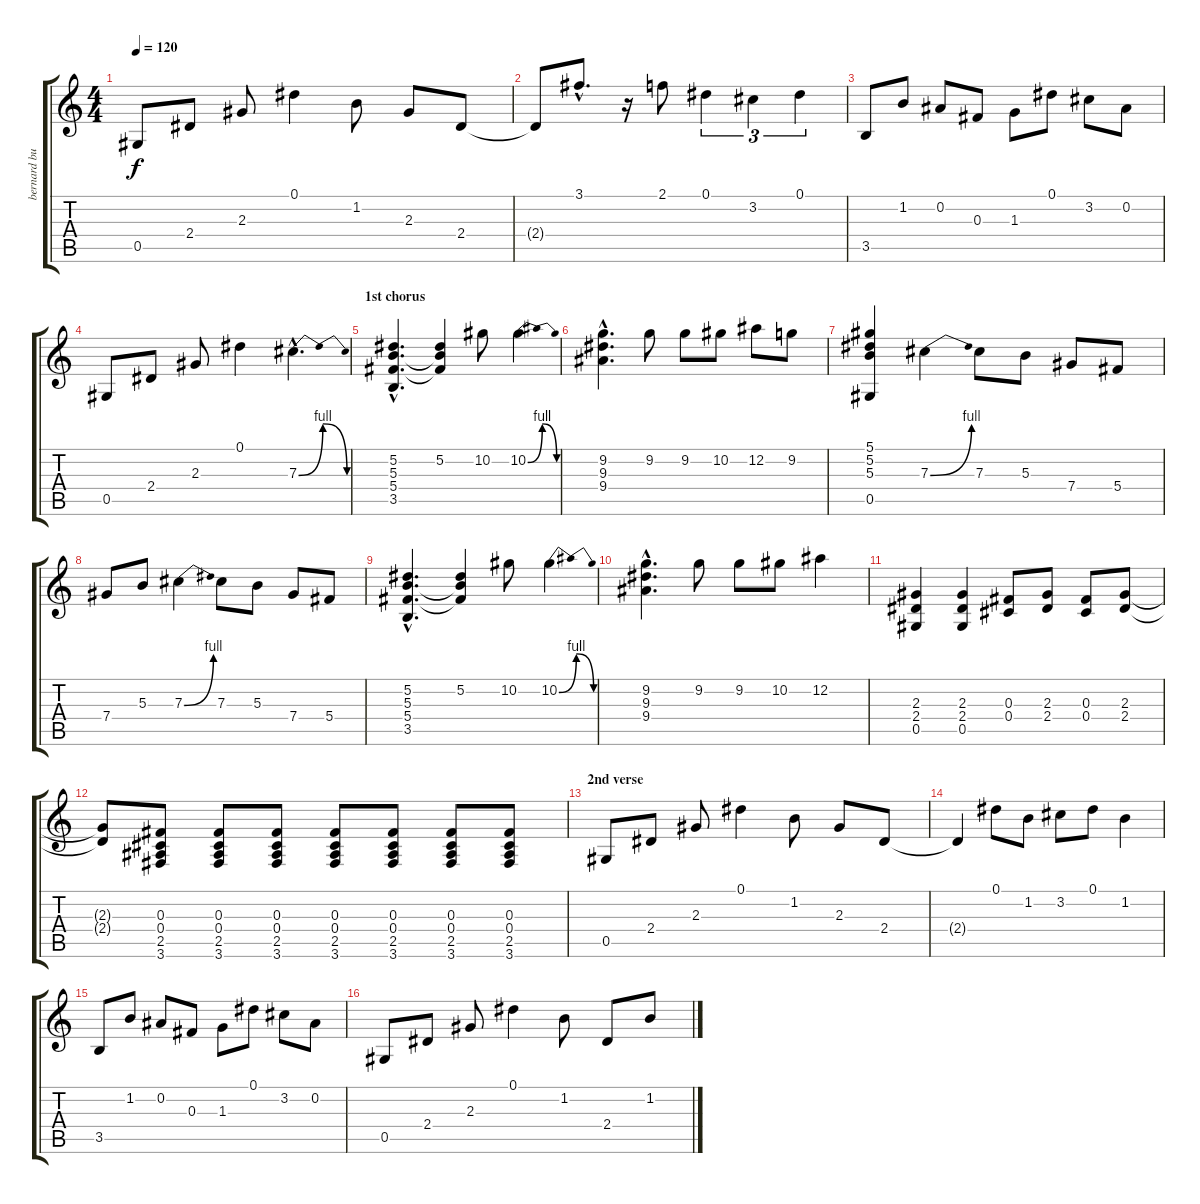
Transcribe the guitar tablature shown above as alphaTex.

\track ("bernard butler" "bernard bu") {instrument overdrivenguitar}
\staff {score tabs}
\tuning (Eb4 Bb3 Gb3 Db3 Ab2 Eb2) {hide}
\ts (4 4)
\tempo 120
\clef g2
\ks c
0.5.8{dy f} 2.4.8 2.3.8 0.1.4 1.2.8 2.3.8 2.4.8 |
2.4{t}.8 3.1{hac}.8{d} r.16 2.1.8 0.1.4{tu (3 2)} 3.2.4{tu (3 2)} 0.1.4{tu (3 2)} |
3.5.8 1.2.8 0.2.8 0.3.8 1.3.8 0.1.8 3.2.8 0.2.8 |
0.5.8 2.4.8 2.3.8 0.1.4 7.3{be (bendrelease 0 0 34 4 34 4 60 0) hac}.4{d} |
\section ("" "1st chorus")
(5.2{hac} 5.3{hac} 5.4{hac} 3.5{hac}).4{d} (5.2 5.3{t} 5.4{t}).4 10.2.8 10.2{be (bendrelease 0 0 30 4 30 4 60 0)}.4 |
(9.2{hac} 9.3{hac} 9.4{hac}).4{d} 9.2.8 9.2.8 10.2.8 12.2.8 9.2.8 |
(5.1 5.2 5.3 0.5).4 7.3{be (bend 0 0 60 4)}.4 7.3.8 5.3.8 7.4.8 5.4.8 |
7.4.8 5.3.8 7.3{be (bend 0 0 60 4)}.4 7.3.8 5.3.8 7.4.8 5.4.8 |
(5.2{hac} 5.3{hac} 5.4{hac} 3.5{hac}).4{d} (5.2 5.3{t} 5.4{t}).4 10.2.8 10.2{be (bendrelease 0 0 30 4 30 4 60 0)}.4 |
(9.2{hac} 9.3{hac} 9.4{hac}).4{d} 9.2.8 9.2.8 10.2.8 12.2.4 |
(2.3 2.4 0.5).4 (2.3 2.4 0.5).4 (0.3 0.4).8 (2.3 2.4).8 (0.3 0.4).8 (2.3 2.4).8 |
(2.3{t} 2.4{t}).8 (0.3 0.4 2.5 3.6).8 (0.3 0.4 2.5 3.6).8 (0.3 0.4 2.5 3.6).8 (0.3 0.4 2.5 3.6).8 (0.3 0.4 2.5 3.6).8 (0.3 0.4 2.5 3.6).8 (0.3 0.4 2.5 3.6).8 |
\section ("" "2nd verse")
0.5.8 2.4.8 2.3.8 0.1.4 1.2.8 2.3.8 2.4.8 |
2.4{t}.4 0.1.8 1.2.8 3.2.8 0.1.8 1.2.4 |
3.5.8 1.2.8 0.2.8 0.3.8 1.3.8 0.1.8 3.2.8 0.2.8 |
0.5.8 2.4.8 2.3.8 0.1.4 1.2.8 2.4.8 1.2.8
